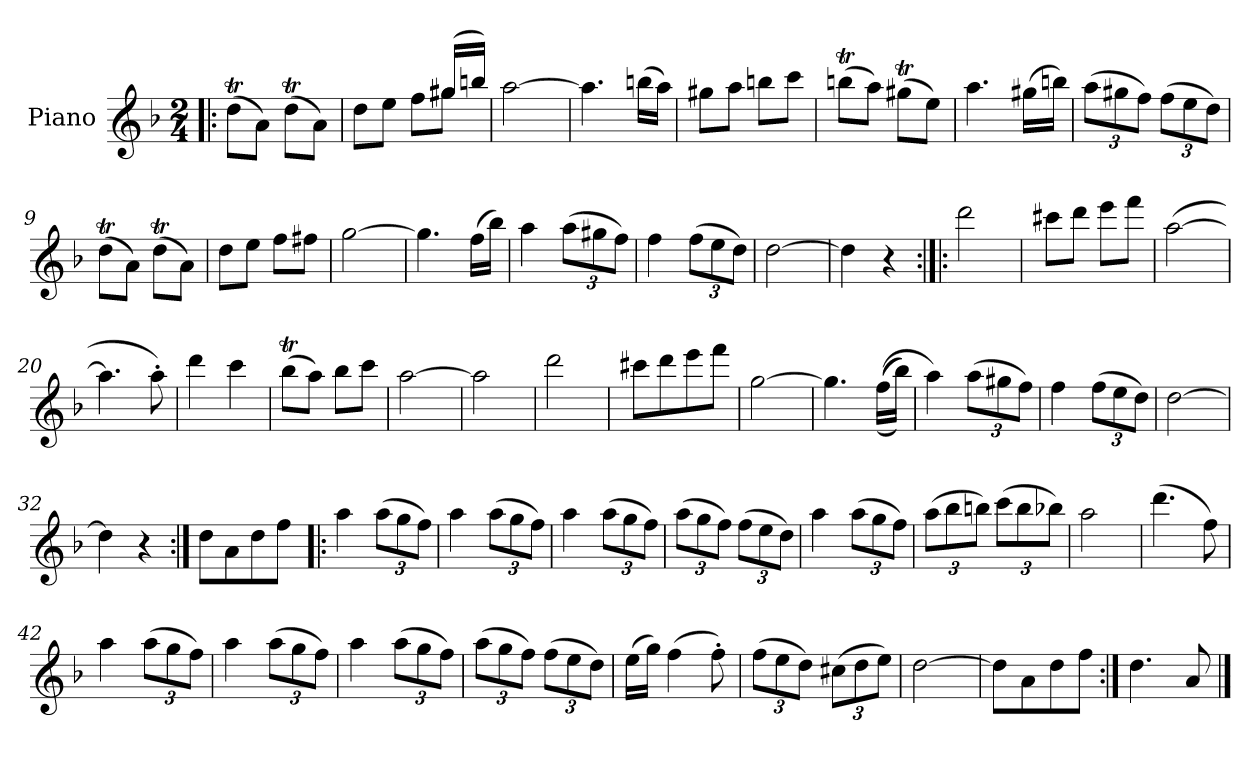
**kern
*part1
*staff1
*I"Piano
*I'Pno.
*clefG2
*k[b-]
*d:
*M2/4
=1!|:
(>8ddT\L
8a\J)
(>8ddT\L
8a\J)
=2
*^
4.ryy	8dd\L
.	8ee\J
.	8ff\L
(>16gg#X/LL	8gg#\J
16bbn/JJ)	.
*v	*v
=3
[2aa\
=4
4.aa\]
(>16bbn\LL
16aa\JJ)
=5
8gg#X\L
8aa\J
8bbn\L
8ccc\J
!!LO:LB:g=z
=6
(>8bbnt\L
8aa\J)
(>8gg#Xt\L
8ee\J)
=7
4.aa\
(>16gg#X\LL
16bbn\JJ)
=8
*Xbrackettup
(>12aa\L
12gg#X\
12ff\J)
(>12ff\L
12ee\
12dd\J)
=9
(>8ddT\L
8a\J)
(>8ddT\L
8a\J)
=10
8dd\L
8ee\J
8ff\L
8ff#X\J
!!LO:LB:g=z
=11
[2gg\
=12
4.gg\]
(>16ff\LL
16bb-\JJ)
=13
4aa\
(>12aa\L
12gg#X\
12ff\J)
=14
4ff\
(>12ff\L
12ee\
12dd\J)
=15
[2dd\
=16
4dd\]
4r
=17:|!|:
2ddd\
!!LO:LB:g=z
=18
8ccc#X\L
8ddd\J
8eee\L
8fff\J
=19
(>[2aa\
=20
4.aa\]
8aa'\)
=21
4ddd\
4ccc\
=22
(>8bb-T\L
8aa\J)
8bb-\L
8ccc\J
=23
[2aa\
=24
2aa\]
!!LO:LB:g=z
=25
2ddd\
=26
8ccc#X\L
8ddd\
8eee\
8fff\J
=27
[2gg\
=28
4.gg\]
(>(>(>(>16ff\LL
16bb-\JJ)))
=29
4aa\)
(>12aa\L
12gg#X\
12ff\J)
=30
4ff\
(>12ff\L
12ee\
12dd\J)
!!LO:LB:g=z
=31
[2dd\
=32
4dd\]
4r
=33:|!
8dd\L
8a\
8dd\
8ff\J
=34!|:
4aa\
(>12aa\L
12gg\
12ff\J)
=35
4aa\
(>12aa\L
12gg\
12ff\J)
=36
4aa\
(>12aa\L
12gg\
12ff\J)
!!LO:LB:g=z
=37
(>12aa\L
12gg\
12ff\J)
(>12ff\L
12ee\
12dd\J)
=38
4aa\
(>12aa\L
12gg\
12ff\J)
=39
(>12aa\L
12bb-\
12bbn\J)
(>12ccc\L
12bb\
12bb-X\J)
=40
2aa\
=41
(>4.ddd\
8ff\)
!!LO:LB:g=z
=42
4aa\
(>12aa\L
12gg\
12ff\J)
=43
4aa\
(>12aa\L
12gg\
12ff\J)
=44
4aa\
(>12aa\L
12gg\
12ff\J)
=45
(>12aa\L
12gg\
12ff\J)
(>12ff\L
12ee\
12dd\J)
!!LO:LB:g=z
=46
(>16ee\LL
16gg\JJ)
(>4ff\
8ff'\)
=47
(>12ff\L
12ee\
12dd\J)
(>12cc#X\L
12dd\
12ee\J)
=48
[2dd\
=49
8dd\L]
8a\
8dd\
8ff\J
=50:|!
4.dd\
8a/
==
*-
